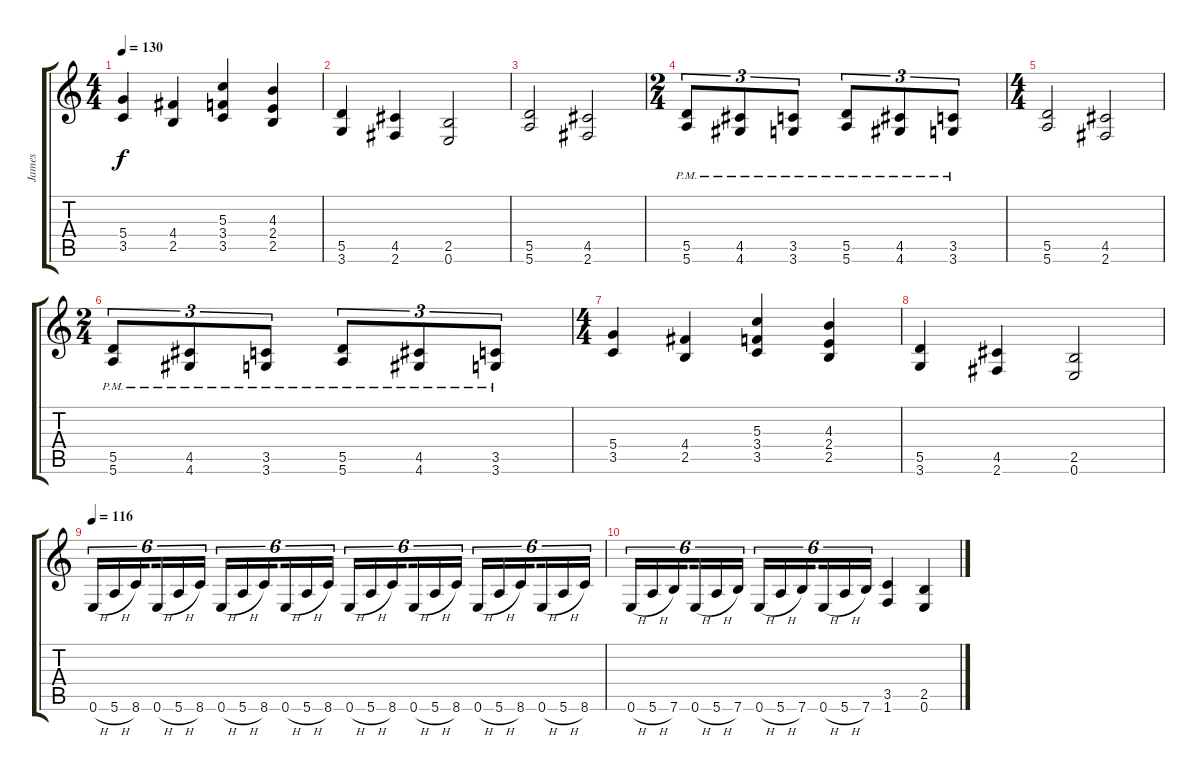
\track ("James" "James") {instrument overdrivenguitar}
\staff {score tabs}
\tuning (E4 B3 G3 D3 A2 E2) {hide}
\ts (4 4)
\tempo 130
\clef g2
\ks c
(5.4 3.5).4{dy f} (4.4 2.5).4 (5.3 3.4 3.5).4 (4.3 2.4 2.5).4 |
(5.5 3.6).4 (4.5 2.6).4 (2.5 0.6).2 |
(5.5 5.6).2 (4.5 2.6).2 |
\ts (2 4)
(5.5{pm} 5.6{pm}).8{tu (3 2)} (4.5{pm} 4.6{pm}).8{tu (3 2)} (3.5{pm} 3.6{pm}).8{tu (3 2)} (5.5{pm} 5.6{pm}).8{tu (3 2)} (4.5{pm} 4.6{pm}).8{tu (3 2)} (3.5{pm} 3.6{pm}).8{tu (3 2)} |
\ts (4 4)
(5.5 5.6).2 (4.5 2.6).2 |
\ts (2 4)
(5.5{pm} 5.6{pm}).8{tu (3 2)} (4.5{pm} 4.6{pm}).8{tu (3 2)} (3.5{pm} 3.6{pm}).8{tu (3 2)} (5.5{pm} 5.6{pm}).8{tu (3 2)} (4.5{pm} 4.6{pm}).8{tu (3 2)} (3.5{pm} 3.6{pm}).8{tu (3 2)} |
\ts (4 4)
(5.4 3.5).4 (4.4 2.5).4 (5.3 3.4 3.5).4 (4.3 2.4 2.5).4 |
(5.5 3.6).4 (4.5 2.6).4 (2.5 0.6).2 |
\tempo 116
0.6{h}.16{tu (6 4)} 5.6{h}.16{tu (6 4)} 8.6.16{tu (6 4) beam splitsecondary} 0.6{h}.16{tu (6 4)} 5.6{h}.16{tu (6 4)} 8.6.16{tu (6 4)} 0.6{h}.16{tu (6 4)} 5.6{h}.16{tu (6 4)} 8.6.16{tu (6 4) beam splitsecondary} 0.6{h}.16{tu (6 4)} 5.6{h}.16{tu (6 4)} 8.6.16{tu (6 4)} 0.6{h}.16{tu (6 4)} 5.6{h}.16{tu (6 4)} 8.6.16{tu (6 4) beam splitsecondary} 0.6{h}.16{tu (6 4)} 5.6{h}.16{tu (6 4)} 8.6.16{tu (6 4)} 0.6{h}.16{tu (6 4)} 5.6{h}.16{tu (6 4)} 8.6.16{tu (6 4) beam splitsecondary} 0.6{h}.16{tu (6 4)} 5.6{h}.16{tu (6 4)} 8.6.16{tu (6 4)} |
0.6{h}.16{tu (6 4)} 5.6{h}.16{tu (6 4)} 7.6.16{tu (6 4) beam splitsecondary} 0.6{h}.16{tu (6 4)} 5.6{h}.16{tu (6 4)} 7.6.16{tu (6 4)} 0.6{h}.16{tu (6 4)} 5.6{h}.16{tu (6 4)} 7.6.16{tu (6 4) beam splitsecondary} 0.6{h}.16{tu (6 4)} 5.6{h}.16{tu (6 4)} 7.6.16{tu (6 4)} (3.5 1.6).4 (2.5 0.6).4
